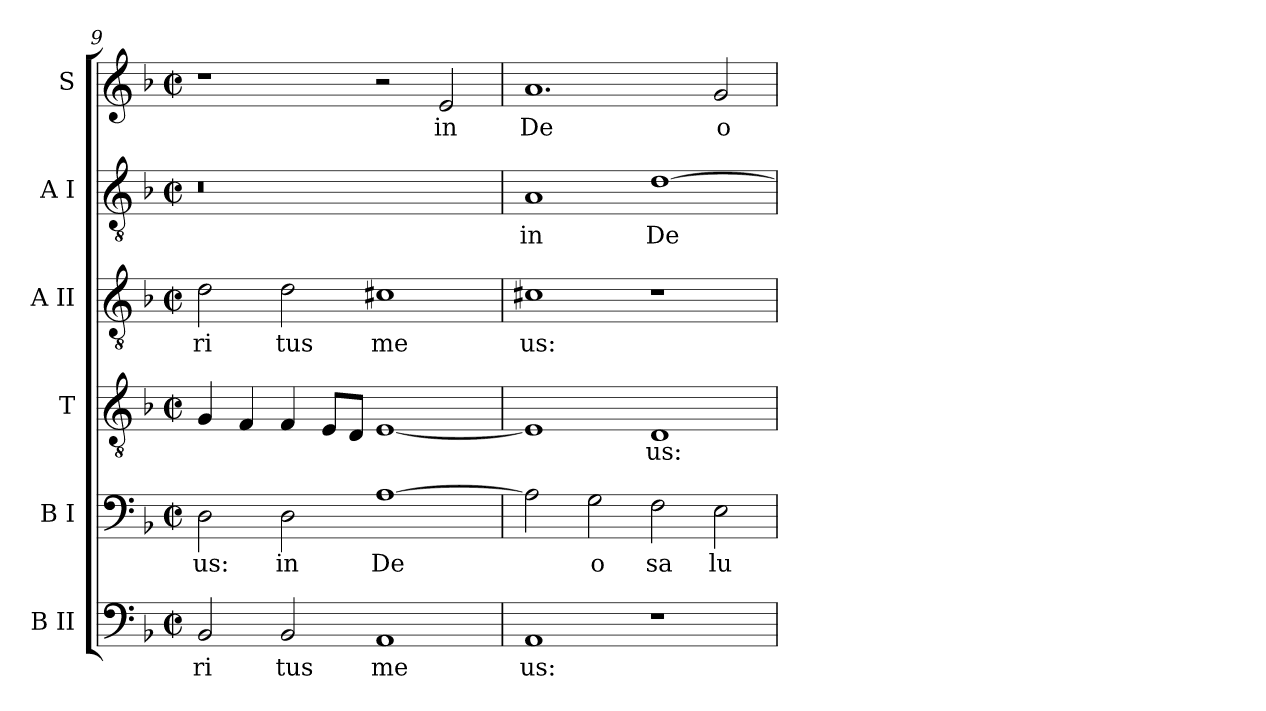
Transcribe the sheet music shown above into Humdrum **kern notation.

**kern	**text	**kern	**text	**kern	**text	**kern	**text	**kern	**text	**kern	**text
*part6	*part6	*part5	*part5	*part4	*part4	*part3	*part3	*part2	*part2	*part1	*part1
*staff6	*staff6	*staff5	*staff5	*staff4	*staff4	*staff3	*staff3	*staff2	*staff2	*staff1	*staff1
*I"B II	*	*I"B I	*	*I"T	*	*I"A II	*	*I"A I	*	*I"S	*
*I'B II	*	*I'B I	*	*I'T	*	*I'A II	*	*I'A I	*	*I'S	*
*clefF4	*	*clefF4	*	*clefGv2	*	*clefGv2	*	*clefGv2	*	*clefG2	*
*k[b-]	*	*k[b-]	*	*k[b-]	*	*k[b-]	*	*k[b-]	*	*k[b-]	*
*F:	*	*F:	*	*F:	*	*F:	*	*F:	*	*F:	*
*M2/2	*	*M2/2	*	*M2/2	*	*M2/2	*	*M2/2	*	*M2/2	*
*met(c|)	*	*met(c|)	*	*met(c|)	*	*met(c|)	*	*met(c|)	*	*met(c|)	*
=9	=9	=9	=9	=9	=9	=9	=9	=9	=9	=9	=9
!	!LO:LY:b:cj	!	!LO:LY:b:cj	!	!LO:LY:b:cj	!	!LO:LY:b:cj	!	!	!	!
2BB-/	ri	2D\	us:	4G/	.	2d\	ri	0r	.	1r	.
!	!	!	!	!	!LO:LY:b:cj	!	!	!	!	!	!
.	.	.	.	4F/	.	.	.	.	.	.	.
!	!LO:LY:b:cj	!	!LO:LY:b:cj	!	!LO:LY:b:cj	!	!LO:LY:b:cj	!	!	!	!
2BB-/	tus	2D\	in	4F/	.	2d\	tus	.	.	.	.
!	!	!	!	!	!LO:LY:b:cj	!	!	!	!	!	!
.	.	.	.	8E/L	.	.	.	.	.	.	.
!	!	!	!	!	!LO:LY:b:cj	!	!	!	!	!	!
.	.	.	.	8D/J	.	.	.	.	.	.	.
!	!LO:LY:b:cj	!	!LO:LY:b:cj	!	!LO:LY:b:cj	!	!LO:LY:b:cj	!	!	!	!
1AA	me	[>1A	De	[<1E	.	1c#X	me	.	.	2r	.
!	!	!	!	!	!	!	!	!	!	!	!LO:LY:b:cj
.	.	.	.	.	.	.	.	.	.	2e/	in
=10	=10	=10	=10	=10	=10	=10	=10	=10	=10	=10	=10
!	!LO:LY:b:cj	!	!LO:LY:b:cj	!	!LO:LY:b:cj	!	!LO:LY:b:cj	!	!LO:LY:b:cj	!	!LO:LY:b:cj
1AA	us:	2A\]	.	1E]	.	1c#X	us:	1A	in	1.a	De
!	!	!	!LO:LY:b:cj	!	!	!	!	!	!	!	!
.	.	2G\	o	.	.	.	.	.	.	.	.
!	!	!	!LO:LY:b:cj	!	!LO:LY:b:cj	!	!	!	!LO:LY:b:cj	!	!
1r	.	2F\	sa	1D	us:	1r	.	[<1d	De-	.	.
!	!	!	!LO:LY:b:cj	!	!	!	!	!	!	!	!LO:LY:b:cj
.	.	2E\	lu	.	.	.	.	.	.	2g/	o
=	=	=	=	=	=	=	=	=	=	=	=
*-	*-	*-	*-	*-	*-	*-	*-	*-	*-	*-	*-
